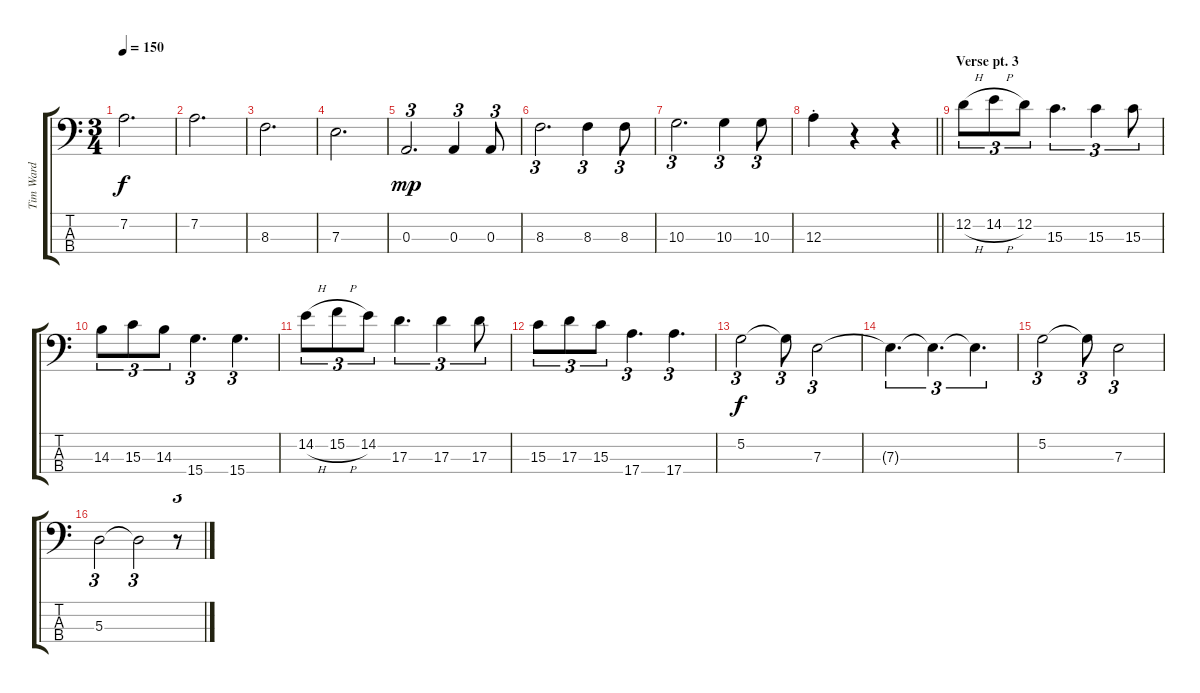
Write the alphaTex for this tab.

\track ("Tim Ward" "Tim Ward") {instrument electricbassfinger}
\staff {score tabs}
\tuning (G2 D2 A1 E1) {hide}
\ts (3 4)
\tempo 150
\clef f4
\ks c
7.2.2{d dy f} |
7.2.2{d} |
8.3.2{d} |
7.3.2{d} |
0.3.2{d tu (3 2) dy mp} 0.3.4{tu (3 2)} 0.3.8{tu (3 2)} |
8.3.2{d tu (3 2)} 8.3.4{tu (3 2)} 8.3.8{tu (3 2)} |
10.3.2{d tu (3 2)} 10.3.4{tu (3 2)} 10.3.8{tu (3 2)} |
\barLineRight lightlight
12.3{st}.4 r.4 r.4 |
\section ("" "Verse pt. 3")
12.2{h}.8{tu (3 2)} 14.2{h}.8{tu (3 2)} 12.2.8{tu (3 2)} 15.3.4{d tu (3 2)} 15.3.4{tu (3 2)} 15.3.8{tu (3 2)} |
14.3.8{tu (3 2)} 15.3.8{tu (3 2)} 14.3.8{tu (3 2)} 15.4.4{d tu (3 2)} 15.4.4{d tu (3 2)} |
14.2{h}.8{tu (3 2)} 15.2{h}.8{tu (3 2)} 14.2.8{tu (3 2)} 17.3.4{d tu (3 2)} 17.3.4{tu (3 2)} 17.3.8{tu (3 2)} |
15.3.8{tu (3 2)} 17.3.8{tu (3 2)} 15.3.8{tu (3 2)} 17.4.4{d tu (3 2)} 17.4.4{d tu (3 2)} |
5.2.2{tu (3 2) dy f} 5.2{t}.8{tu (3 2)} 7.3.2{tu (3 2)} |
7.3{t}.4{d tu (3 2)} 7.3{t}.4{d tu (3 2)} 7.3{t}.4{d tu (3 2)} |
5.2.2{tu (3 2)} 5.2{t}.8{tu (3 2)} 7.3.2{tu (3 2)} |
5.3.2{tu (3 2)} 5.3{t}.2{tu (3 2)} r.8{tu (3 2)}
